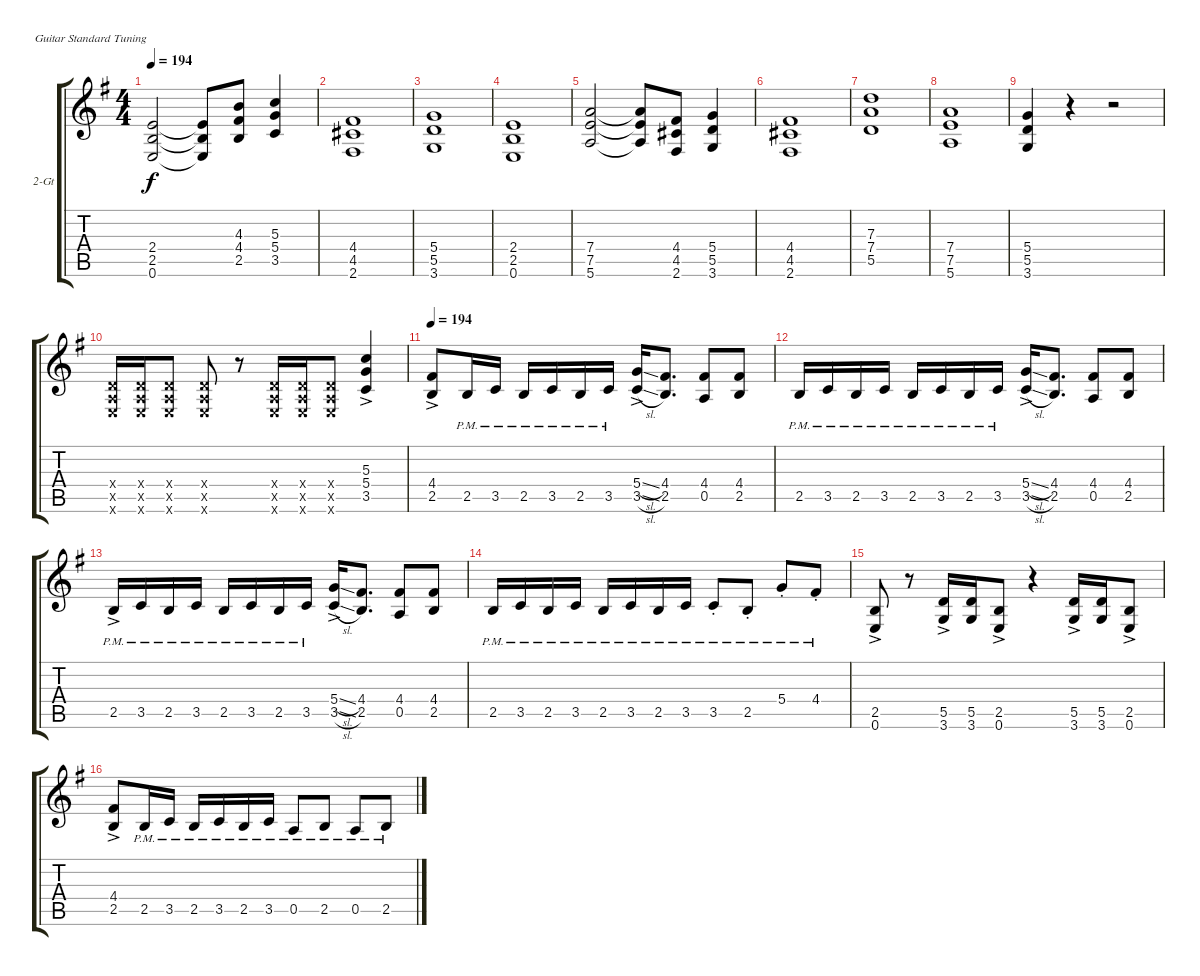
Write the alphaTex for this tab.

\bracketExtendMode groupsimilarinstruments
\firstSystemTrackNameOrientation horizontal
\otherSystemsTrackNameOrientation horizontal
\track ("2-Gt" "2-Gt") {instrument distortionguitar}
\staff {score tabs}
\tuning (E4 B3 G3 D3 A2 E2)
\ts (4 4)
\tempo 194
\clef g2
\scale
1.05549
\ks g
(2.4 2.5 0.6).2{dy f} (2.4{t} 2.5{t} 0.6{t}).8 (4.3 4.4 2.5).8 (5.3 5.4 3.5).4 |
\scale
0.944515 (4.4 4.5 2.6).1 |
\scale
1.05549 (5.4 5.5 3.6).1 |
\scale
0.944515 (2.4 2.5 0.6).1 |
\scale
1.05549 (7.4 7.5 5.6).2 (7.4{t} 7.5{t} 5.6{t}).8 (4.4 4.5 2.6).8 (5.4 5.5 3.6).4 |
\scale
0.944515 (4.4 4.5 2.6).1 |
\scale
1.05549 (7.3 7.4 5.5).1 |
\scale
0.944515 (7.4 7.5 5.6).1 |
\scale
1.05549 (5.4 5.5 3.6).4 r.4 r.2 |
\scale
0.944515 (0.4{x} 0.5{x} 0.6{x}).16 (0.4{x} 0.5{x} 0.6{x}).16 (0.4{x} 0.5{x} 0.6{x}).8 (0.4{x} 0.5{x} 0.6{x}).8 r.8 (0.4{x} 0.5{x} 0.6{x}).16 (0.4{x} 0.5{x} 0.6{x}).16 (0.4{x} 0.5{x} 0.6{x}).8 (5.3{ac} 5.4{ac} 3.5{ac}).4 |
\tempo 194
\scale
1.05549 (4.4{ac} 2.5{ac}).8 2.5{pm}.16 3.5{pm}.16 2.5{pm}.16 3.5{pm}.16 2.5{pm}.16 3.5{pm}.16 (5.4{sl ac} 3.5{sl ac}).16 (4.4 2.5).8{d} (4.4 0.5).8 (4.4 2.5).8 |
\scale
0.944515 2.5{pm}.16 3.5{pm}.16 2.5{pm}.16 3.5{pm}.16 2.5{pm}.16 3.5{pm}.16 2.5{pm}.16 3.5{pm}.16 (5.4{sl ac} 3.5{sl ac}).16 (4.4 2.5).8{d} (4.4 0.5).8 (4.4 2.5).8 |
\scale
1.05549 2.5{ac pm}.16 3.5{pm}.16 2.5{pm}.16 3.5{pm}.16 2.5{pm}.16 3.5{pm}.16 2.5{pm}.16 3.5{pm}.16 (5.4{sl ac} 3.5{sl}).16 (4.4 2.5).8{d} (4.4 0.5).8 (4.4 2.5).8 |
\scale
0.944515 2.5{pm}.16 3.5{pm}.16 2.5{pm}.16 3.5{pm}.16 2.5{pm}.16 3.5{pm}.16 2.5{pm}.16 3.5{pm}.16 3.5{pm st}.8 2.5{pm st}.8 5.4{pm st}.8 4.4{pm st}.8 |
\scale
1.05549 (2.5{ac} 0.6{ac}).8 r.8 (5.5{ac} 3.6{ac}).16 (5.5 3.6).16 (2.5{ac} 0.6{ac}).8 r.4 (5.5{ac} 3.6{ac}).16 (5.5 3.6).16 (2.5{ac} 0.6{ac}).8 |
\scale
0.944515 (4.4{ac} 2.5{ac}).8 2.5{pm}.16 3.5{pm}.16 2.5{pm}.16 3.5{pm}.16 2.5{pm}.16 3.5{pm}.16 0.5{pm}.8 2.5{pm}.8 0.5{pm}.8 2.5{pm}.8
